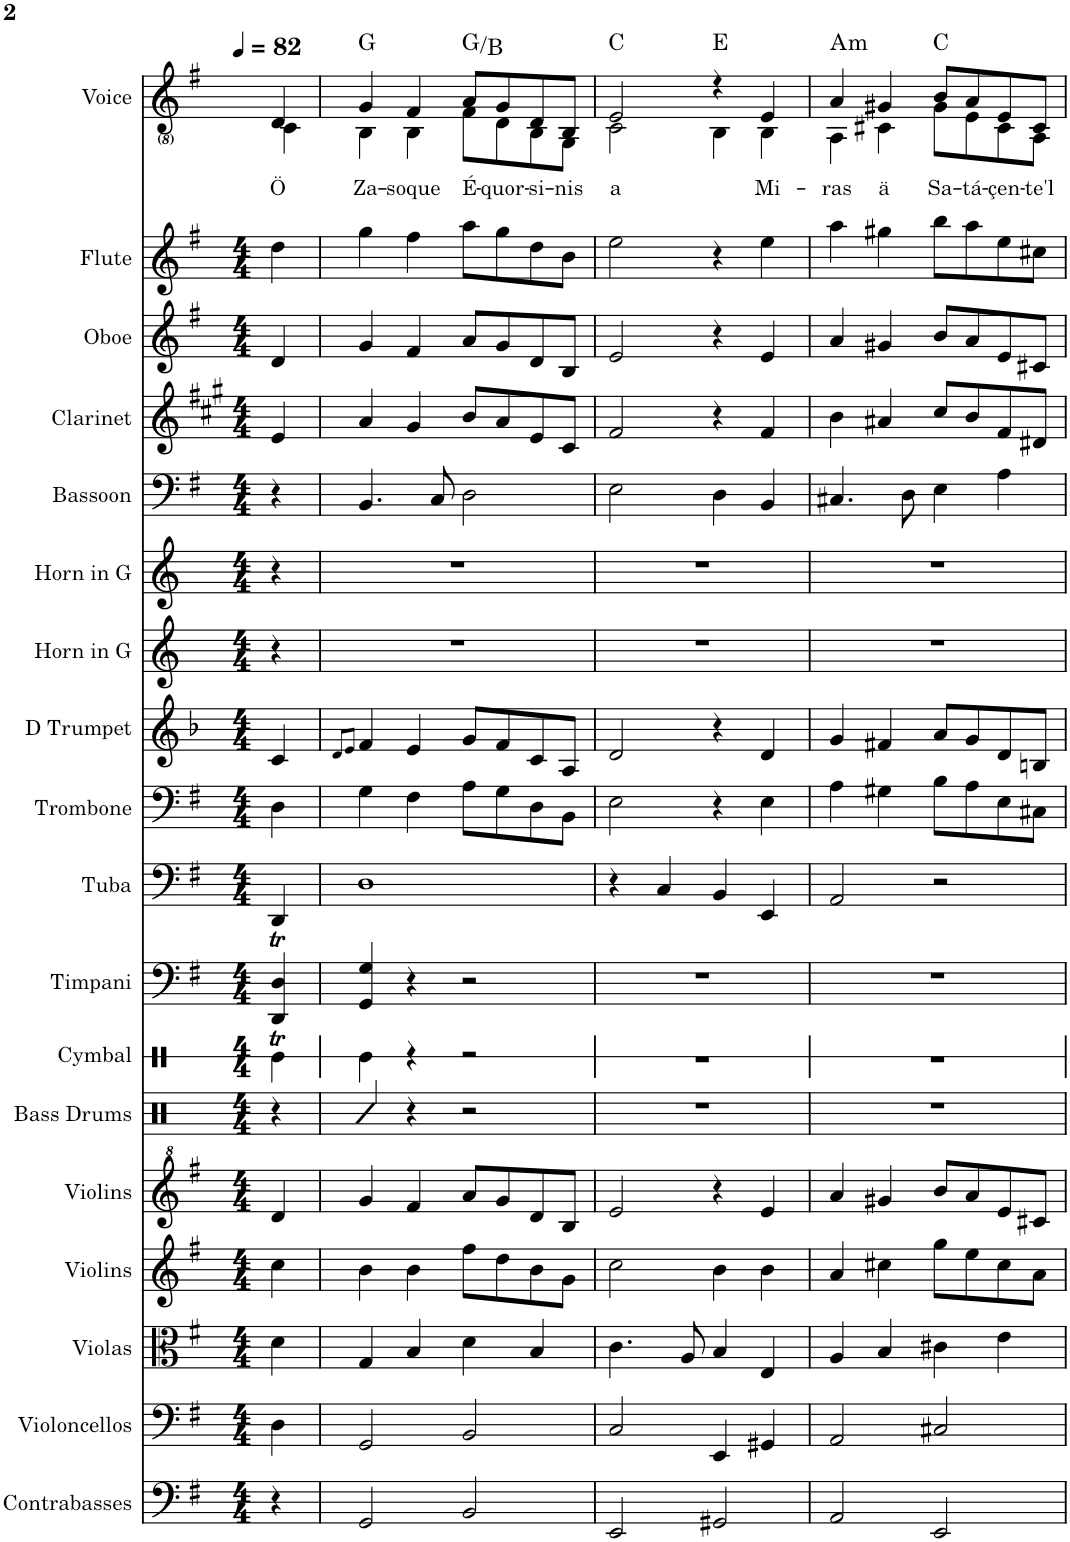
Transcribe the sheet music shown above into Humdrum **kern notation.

**kern	**kern	**kern	**kern	**kern	**kern	**kern	**kern	**kern	**kern	**kern	**kern	**kern	**kern	**kern	**kern	**kern	**kern	**text	**harte
*part18	*part17	*part16	*part15	*part14	*part13	*part12	*part11	*part10	*part9	*part8	*part7	*part6	*part5	*part4	*part3	*part2	*part1	*part1	*part1
*staff18	*staff17	*staff16	*staff15	*staff14	*staff13	*staff12	*staff11	*staff10	*staff9	*staff8	*staff7	*staff6	*staff5	*staff4	*staff3	*staff2	*staff1	*staff1	*
*I"Contrabasses	*I"Violoncellos	*I"Violas	*I"Violins	*I"Violins	*I"Bass Drums	*I"Cymbal	*I"Timpani	*I"Tuba	*I"Trombone	*I"D Trumpet	*I"Horn in G	*I"Horn in G	*I"Bassoon	*I"Clarinet	*I"Oboe	*I"Flute	*I"Voice	*	*
*I'Cbs.	*I'Vcs.	*I'Vlas.	*I'Vlns.	*I'Vlns.	*I'B.D.	*I'Cym.	*I'Timp.	*I'Tba.	*I'Tbn.	*I'D Tpt.	*	*	*I'Bsn.	*I'Cl.	*I'Ob.	*I'Fl.	*	*	*
*	*	*	*	*	*	*stria1	*	*	*	*	*	*	*	*	*	*	*	*	*
*clefF4	*clefF4	*clefC3	*clefG2	*clefG^2	*clefX	*clefX	*clefF4	*clefF4	*clefF4	*clefG2	*clefG2	*clefG2	*clefF4	*clefG2	*clefG2	*clefG2	*clefG2	*	*
*Trd7c12	*	*	*	*	*	*	*	*	*	*Trd-1c-2	*Trd3c5	*Trd3c5	*	*Trd1c2	*	*	*	*	*
*k[f#]	*k[f#]	*k[f#]	*k[f#]	*k[f#]	*k[]	*k[]	*k[f#]	*k[f#]	*k[f#]	*k[b-]	*k[]	*k[]	*k[f#]	*k[f#c#g#]	*k[f#]	*k[f#]	*k[f#]	*	*
*M4/4	*M4/4	*M4/4	*M4/4	*M4/4	*M4/4	*M4/4	*M4/4	*M4/4	*M4/4	*M4/4	*M4/4	*M4/4	*M4/4	*M4/4	*M4/4	*M4/4	*M4/4	*	*
*MM82	*MM82	*MM82	*MM82	*MM82	*MM82	*MM82	*MM82	*MM82	*MM82	*MM82	*MM82	*MM82	*MM82	*MM82	*MM82	*MM82	*MM82	*	*
=	=	=	=	=	=	=	=	=	=	=	=	=	=	=	=	=	=	=	=
!	!	!	!	!	!	!	!	!	!	!	!	!	!	!	!	!	!	!LO:LY:b	!
*	*	*	*	*	*	*	*	*	*	*	*	*	*	*	*	*	*^	*	*
4r	4D\	4d\	4cc\	4dd/	4r	4Ret\	4DD/T 4D/T	4DD/	4D\	4c/	4r	4r	4r	4e/	4d/	4dd\	4d/	4c\	Ö	.
=1	=1	=1	=1	=1	=1	=1	=1	=1	=1	=1	=1	=1	=1	=1	=1	=1	=1	=1	=1	=1
.	.	.	.	.	.	.	.	.	.	8qd/L	.	.	.	.	.	.	.	.	.	.
.	.	.	.	.	.	.	.	.	.	8qe/J	.	.	.	.	.	.	.	.	.	.
!	!	!	!	!	!	!	!	!	!	!	!	!	!	!	!	!	!	!	!LO:LY:b	!
2GG/	2GG/	4G/	4b\	4gg/	4R/	4Re\	4GG/ 4G/	1D	4G\	4f/	1r	1r	4.BB/	4a/	4g/	4gg\	4g/	4B\	Za-	G:maj
!	!	!	!	!	!	!	!	!	!	!	!	!	!	!	!	!	!	!	!LO:LY:b	!
.	.	4B/	4b\	4ff#/	4r	4r	4r	.	4F#\	4e/	.	.	.	4g#/	4f#/	4ff#\	4f#/	4B\	-soque	.
.	.	.	.	.	.	.	.	.	.	.	.	.	8C/	.	.	.	.	.	.	.
!	!	!	!	!	!	!	!	!	!	!	!	!	!	!	!	!	!	!	!LO:LY:b	!
2BB/	2BB/	4d\	8ff#\L	8aa/L	2r	2r	2r	.	8A\L	8g/L	.	.	2D\	8b/L	8a/L	8aa\L	8a/L	8f#\L	É-	G:maj/3
!	!	!	!	!	!	!	!	!	!	!	!	!	!	!	!	!	!	!	!LO:LY:b	!
.	.	.	8dd\	8gg/	.	.	.	.	8G\	8f/	.	.	.	8a/	8g/	8gg\	8g/	8d\	-quor-	.
!	!	!	!	!	!	!	!	!	!	!	!	!	!	!	!	!	!	!	!LO:LY:b	!
.	.	4B/	8b\	8dd/	.	.	.	.	8D\	8c/	.	.	.	8e/	8d/	8dd\	8d/	8B\	-si-	.
!	!	!	!	!	!	!	!	!	!	!	!	!	!	!	!	!	!	!	!LO:LY:b	!
.	.	.	8g\J	8b/J	.	.	.	.	8BB\J	8A/J	.	.	.	8c#/J	8B/J	8b\J	8B/J	8G\J	-nis	.
=2	=2	=2	=2	=2	=2	=2	=2	=2	=2	=2	=2	=2	=2	=2	=2	=2	=2	=2	=2	=2
!	!	!	!	!	!	!	!	!	!	!	!	!	!	!	!	!	!	!	!LO:LY:b	!
2EE/	2C/	4.c\	2cc\	2ee/	1r	1r	1r	4r	2E\	2d/	1r	1r	2E\	2f#/	2e/	2ee\	2e/	2c\	a	C:maj
.	.	.	.	.	.	.	.	4C/	.	.	.	.	.	.	.	.	.	.	.	.
.	.	8A/	.	.	.	.	.	.	.	.	.	.	.	.	.	.	.	.	.	.
2GG#X/	4EE/	4B/	4b\	4r	.	.	.	4BB/	4r	4r	.	.	4D\	4r	4r	4r	4r	4B\	.	E:maj
!	!	!	!	!	!	!	!	!	!	!	!	!	!	!	!	!	!	!	!LO:LY:b	!
.	4GG#X/	4E/	4b\	4ee/	.	.	.	4EE/	4E\	4d/	.	.	4BB/	4f#/	4e/	4ee\	4e/	4B\	Mi-	.
=3	=3	=3	=3	=3	=3	=3	=3	=3	=3	=3	=3	=3	=3	=3	=3	=3	=3	=3	=3	=3
!	!	!	!	!	!	!	!	!	!	!	!	!	!	!	!	!	!	!	!LO:LY:b	!LO:H:kt=m
2AA/	2AA/	4A/	4a/	4aa/	1r	1r	1r	2AA/	4A\	4g/	1r	1r	4.C#X/	4b\	4a/	4aa\	4a/	4A\	-ras	A:min
!	!	!	!	!	!	!	!	!	!	!	!	!	!	!	!	!	!	!	!LO:LY:b	!
.	.	4B/	4cc#X\	4gg#X/	.	.	.	.	4G#X\	4f#X/	.	.	.	4a#X/	4g#X/	4gg#X\	4g#X/	4c#X\	ä	.
.	.	.	.	.	.	.	.	.	.	.	.	.	8D\	.	.	.	.	.	.	.
!	!	!	!	!	!	!	!	!	!	!	!	!	!	!	!	!	!	!	!LO:LY:b	!
2EE/	2C#X/	4c#X\	8gg\L	8bb/L	.	.	.	2r	8B\L	8a/L	.	.	4E\	8cc#/L	8b/L	8bb\L	8b/L	8g#\L	Sa-	C:maj
!	!	!	!	!	!	!	!	!	!	!	!	!	!	!	!	!	!	!	!LO:LY:b	!
.	.	.	8ee\	8aa/	.	.	.	.	8A\	8g/	.	.	.	8b/	8a/	8aa\	8a/	8e\	-tá-	.
!	!	!	!	!	!	!	!	!	!	!	!	!	!	!	!	!	!	!	!LO:LY:b	!
.	.	4e\	8cc#\	8ee/	.	.	.	.	8E\	8d/	.	.	4A\	8f#/	8e/	8ee\	8e/	8c#\	-çen-	.
!	!	!	!	!	!	!	!	!	!	!	!	!	!	!	!	!	!	!	!LO:LY:b	!
.	.	.	8a\J	8cc#X/J	.	.	.	.	8C#X\J	8Bn/J	.	.	.	8d#X/J	8c#X/J	8cc#X\J	8c#/J	8A\J	-te'l	.
*	*	*	*	*	*	*	*	*	*	*	*	*	*	*	*	*	*v	*v	*	*
=	=	=	=	=	=	=	=	=	=	=	=	=	=	=	=	=	=	=	=
*-	*-	*-	*-	*-	*-	*-	*-	*-	*-	*-	*-	*-	*-	*-	*-	*-	*-	*-	*-
